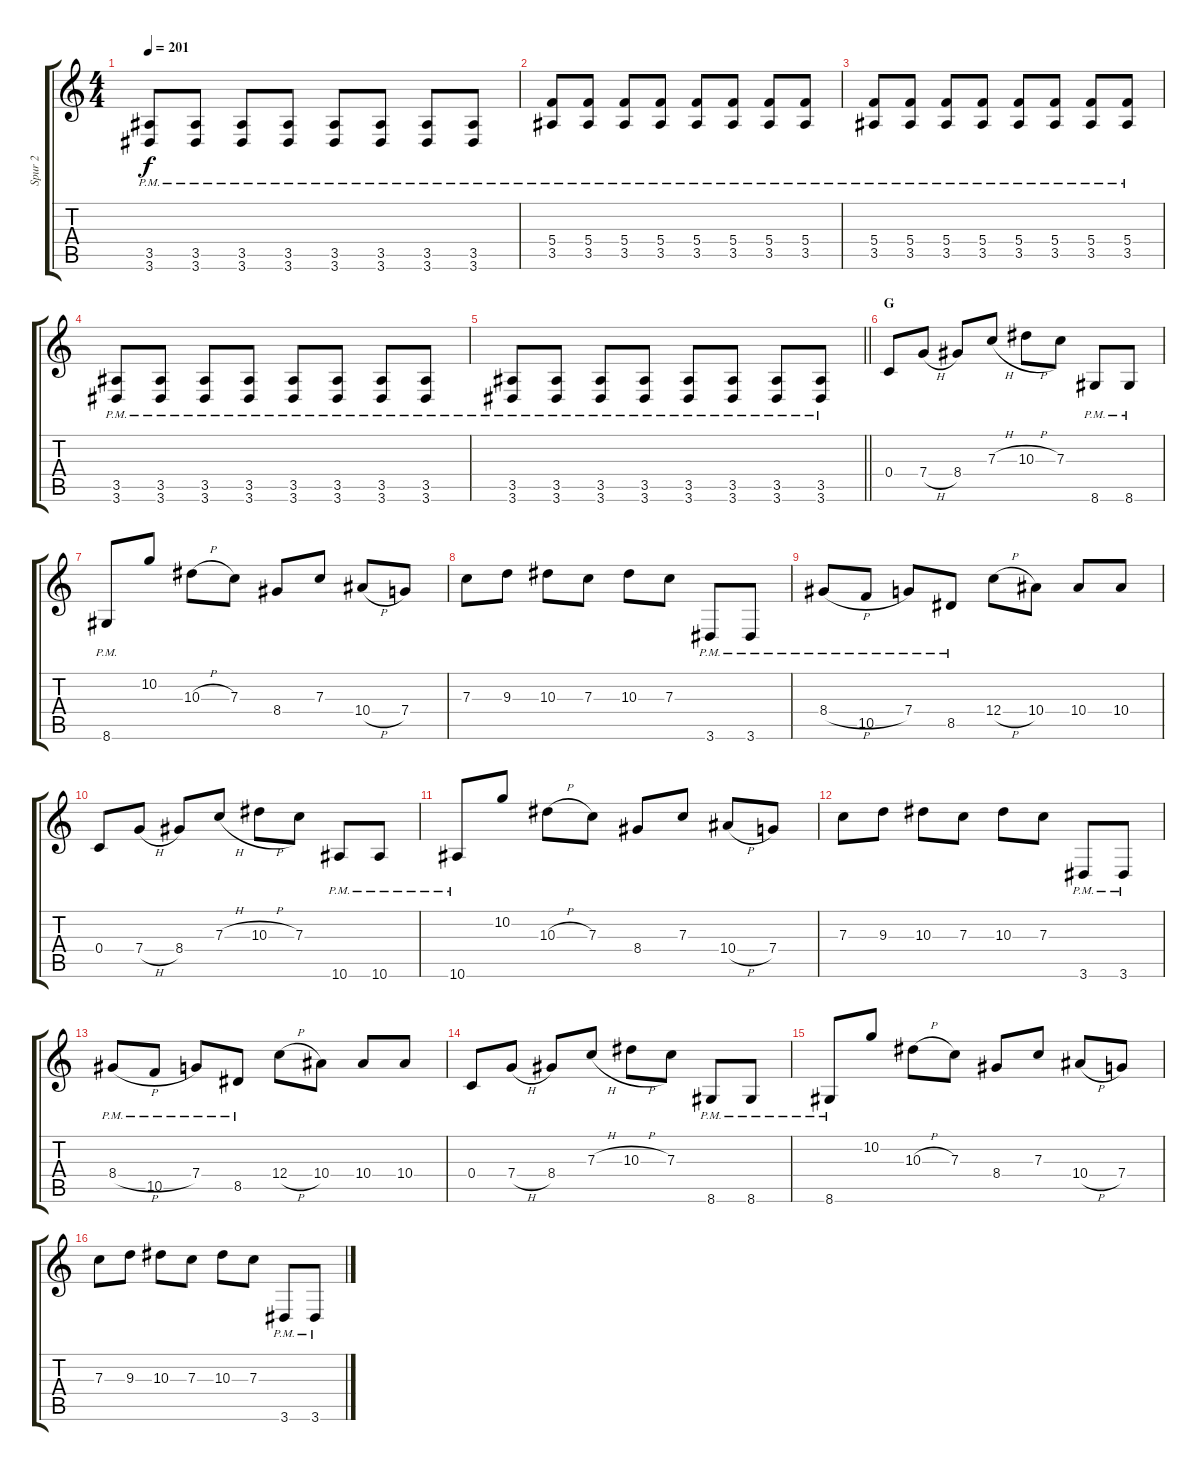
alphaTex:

\track ("Spur 2" "Spur 2") {instrument distortionguitar}
\staff {score tabs}
\tuning (D4 A3 F3 C3 G2 C2) {hide}
\ts (4 4)
\tempo 201
\clef g2
\ks c
(3.5{pm} 3.6{pm}).8{dy f} (3.5{pm} 3.6{pm}).8 (3.5{pm} 3.6{pm}).8 (3.5{pm} 3.6{pm}).8 (3.5{pm} 3.6{pm}).8 (3.5{pm} 3.6{pm}).8 (3.5{pm} 3.6{pm}).8 (3.5{pm} 3.6{pm}).8 |
(5.4{pm} 3.5{pm}).8 (5.4{pm} 3.5{pm}).8 (5.4{pm} 3.5{pm}).8 (5.4{pm} 3.5{pm}).8 (5.4{pm} 3.5{pm}).8 (5.4{pm} 3.5{pm}).8 (5.4{pm} 3.5{pm}).8 (5.4{pm} 3.5{pm}).8 |
(5.4{pm} 3.5{pm}).8 (5.4{pm} 3.5{pm}).8 (5.4{pm} 3.5{pm}).8 (5.4{pm} 3.5{pm}).8 (5.4{pm} 3.5{pm}).8 (5.4{pm} 3.5{pm}).8 (5.4{pm} 3.5{pm}).8 (5.4{pm} 3.5{pm}).8 |
(3.5{pm} 3.6{pm}).8 (3.5{pm} 3.6{pm}).8 (3.5{pm} 3.6{pm}).8 (3.5{pm} 3.6{pm}).8 (3.5{pm} 3.6{pm}).8 (3.5{pm} 3.6{pm}).8 (3.5{pm} 3.6{pm}).8 (3.5{pm} 3.6{pm}).8 |
\barLineRight lightlight
(3.5{pm} 3.6{pm}).8 (3.5{pm} 3.6{pm}).8 (3.5{pm} 3.6{pm}).8 (3.5{pm} 3.6{pm}).8 (3.5{pm} 3.6{pm}).8 (3.5{pm} 3.6{pm}).8 (3.5{pm} 3.6{pm}).8 (3.5{pm} 3.6{pm}).8 |
\section ("" "G")
0.4.8 7.4{h}.8 8.4.8 7.3{h}.8 10.3{h}.8 7.3.8 8.6{pm}.8 8.6{pm}.8 |
8.6{pm}.8 10.2.8 10.3{h}.8 7.3.8 8.4.8 7.3.8 10.4{h}.8 7.4.8 |
7.3.8 9.3.8 10.3.8 7.3.8 10.3.8 7.3.8 3.6{pm}.8 3.6{pm}.8 |
8.4{h pm}.8 10.5{pm}.8 7.4{pm}.8 8.5{pm}.8 12.4{h}.8 10.4.8 10.4.8 10.4.8 |
0.4.8 7.4{h}.8 8.4.8 7.3{h}.8 10.3{h}.8 7.3.8 10.6{pm}.8 10.6{pm}.8 |
10.6{pm}.8 10.2.8 10.3{h}.8 7.3.8 8.4.8 7.3.8 10.4{h}.8 7.4.8 |
7.3.8 9.3.8 10.3.8 7.3.8 10.3.8 7.3.8 3.6{pm}.8 3.6{pm}.8 |
8.4{h pm}.8 10.5{pm}.8 7.4{pm}.8 8.5{pm}.8 12.4{h}.8 10.4.8 10.4.8 10.4.8 |
0.4.8 7.4{h}.8 8.4.8 7.3{h}.8 10.3{h}.8 7.3.8 8.6{pm}.8 8.6{pm}.8 |
8.6{pm}.8 10.2.8 10.3{h}.8 7.3.8 8.4.8 7.3.8 10.4{h}.8 7.4.8 |
7.3.8 9.3.8 10.3.8 7.3.8 10.3.8 7.3.8 3.6{pm}.8 3.6{pm}.8
